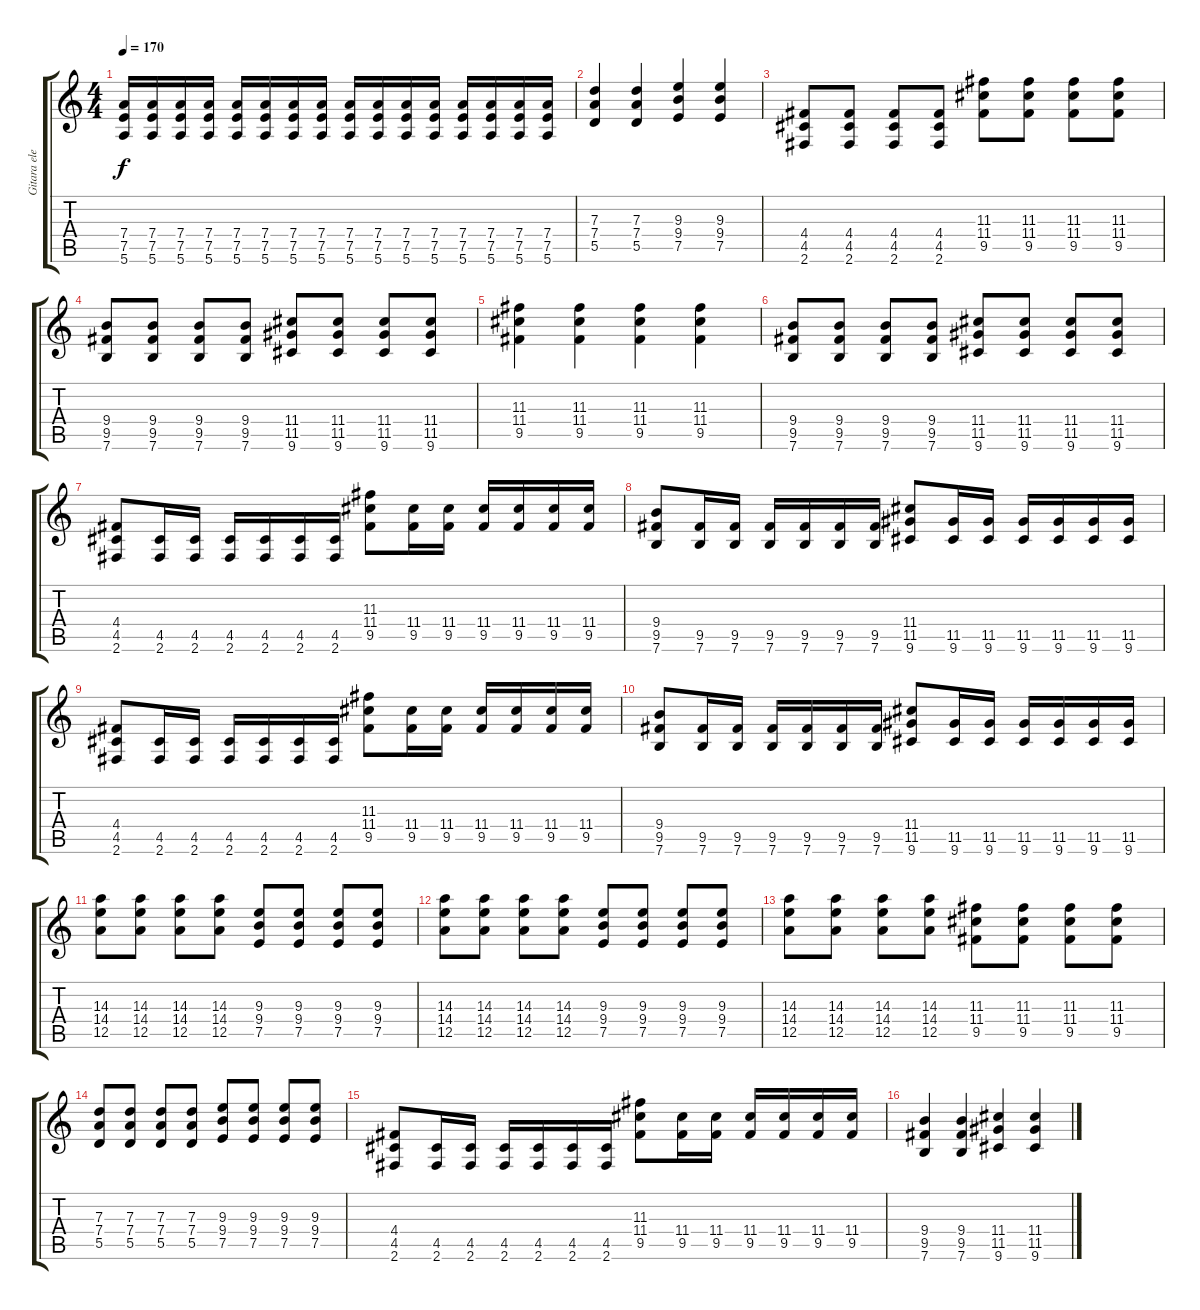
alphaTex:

\track ("Gitara elektryczna (II)" "Gitara ele") {instrument distortionguitar}
\staff {score tabs}
\tuning (E4 B3 G3 D3 A2 E2) {hide}
\ts (4 4)
\tempo 170
\clef g2
\ks c
(7.4 7.5 5.6).16{dy f} (7.4 7.5 5.6).16 (7.4 7.5 5.6).16 (7.4 7.5 5.6).16 (7.4 7.5 5.6).16 (7.4 7.5 5.6).16 (7.4 7.5 5.6).16 (7.4 7.5 5.6).16 (7.4 7.5 5.6).16 (7.4 7.5 5.6).16 (7.4 7.5 5.6).16 (7.4 7.5 5.6).16 (7.4 7.5 5.6).16 (7.4 7.5 5.6).16 (7.4 7.5 5.6).16 (7.4 7.5 5.6).16 |
(7.3 7.4 5.5).4 (7.3 7.4 5.5).4 (9.3 9.4 7.5).4 (9.3 9.4 7.5).4 |
(4.4 4.5 2.6).8 (4.4 4.5 2.6).8 (4.4 4.5 2.6).8 (4.4 4.5 2.6).8 (11.3 11.4 9.5).8 (11.3 11.4 9.5).8 (11.3 11.4 9.5).8 (11.3 11.4 9.5).8 |
(9.4 9.5 7.6).8 (9.4 9.5 7.6).8 (9.4 9.5 7.6).8 (9.4 9.5 7.6).8 (11.4 11.5 9.6).8 (11.4 11.5 9.6).8 (11.4 11.5 9.6).8 (11.4 11.5 9.6).8 |
(11.3 11.4 9.5).4 (11.3 11.4 9.5).4 (11.3 11.4 9.5).4 (11.3 11.4 9.5).4 |
(9.4 9.5 7.6).8 (9.4 9.5 7.6).8 (9.4 9.5 7.6).8 (9.4 9.5 7.6).8 (11.4 11.5 9.6).8 (11.4 11.5 9.6).8 (11.4 11.5 9.6).8 (11.4 11.5 9.6).8 |
(4.4 4.5 2.6).8 (4.5 2.6).16 (4.5 2.6).16 (4.5 2.6).16 (4.5 2.6).16 (4.5 2.6).16 (4.5 2.6).16 (11.3 11.4 9.5).8 (11.4 9.5).16 (11.4 9.5).16 (11.4 9.5).16 (11.4 9.5).16 (11.4 9.5).16 (11.4 9.5).16 |
(9.4 9.5 7.6).8 (9.5 7.6).16 (9.5 7.6).16 (9.5 7.6).16 (9.5 7.6).16 (9.5 7.6).16 (9.5 7.6).16 (11.4 11.5 9.6).8 (11.5 9.6).16 (11.5 9.6).16 (11.5 9.6).16 (11.5 9.6).16 (11.5 9.6).16 (11.5 9.6).16 |
(4.4 4.5 2.6).8 (4.5 2.6).16 (4.5 2.6).16 (4.5 2.6).16 (4.5 2.6).16 (4.5 2.6).16 (4.5 2.6).16 (11.3 11.4 9.5).8 (11.4 9.5).16 (11.4 9.5).16 (11.4 9.5).16 (11.4 9.5).16 (11.4 9.5).16 (11.4 9.5).16 |
(9.4 9.5 7.6).8 (9.5 7.6).16 (9.5 7.6).16 (9.5 7.6).16 (9.5 7.6).16 (9.5 7.6).16 (9.5 7.6).16 (11.4 11.5 9.6).8 (11.5 9.6).16 (11.5 9.6).16 (11.5 9.6).16 (11.5 9.6).16 (11.5 9.6).16 (11.5 9.6).16 |
(14.3 14.4 12.5).8 (14.3 14.4 12.5).8 (14.3 14.4 12.5).8 (14.3 14.4 12.5).8 (9.3 9.4 7.5).8 (9.3 9.4 7.5).8 (9.3 9.4 7.5).8 (9.3 9.4 7.5).8 |
(14.3 14.4 12.5).8 (14.3 14.4 12.5).8 (14.3 14.4 12.5).8 (14.3 14.4 12.5).8 (9.3 9.4 7.5).8 (9.3 9.4 7.5).8 (9.3 9.4 7.5).8 (9.3 9.4 7.5).8 |
(14.3 14.4 12.5).8 (14.3 14.4 12.5).8 (14.3 14.4 12.5).8 (14.3 14.4 12.5).8 (11.3 11.4 9.5).8 (11.3 11.4 9.5).8 (11.3 11.4 9.5).8 (11.3 11.4 9.5).8 |
(7.3 7.4 5.5).8 (7.3 7.4 5.5).8 (7.3 7.4 5.5).8 (7.3 7.4 5.5).8 (9.3 9.4 7.5).8 (9.3 9.4 7.5).8 (9.3 9.4 7.5).8 (9.3 9.4 7.5).8 |
(4.4 4.5 2.6).8 (4.5 2.6).16 (4.5 2.6).16 (4.5 2.6).16 (4.5 2.6).16 (4.5 2.6).16 (4.5 2.6).16 (11.3 11.4 9.5).8 (11.4 9.5).16 (11.4 9.5).16 (11.4 9.5).16 (11.4 9.5).16 (11.4 9.5).16 (11.4 9.5).16 |
(9.4 9.5 7.6).4 (9.4 9.5 7.6).4 (11.4 11.5 9.6).4 (11.4 11.5 9.6).4
